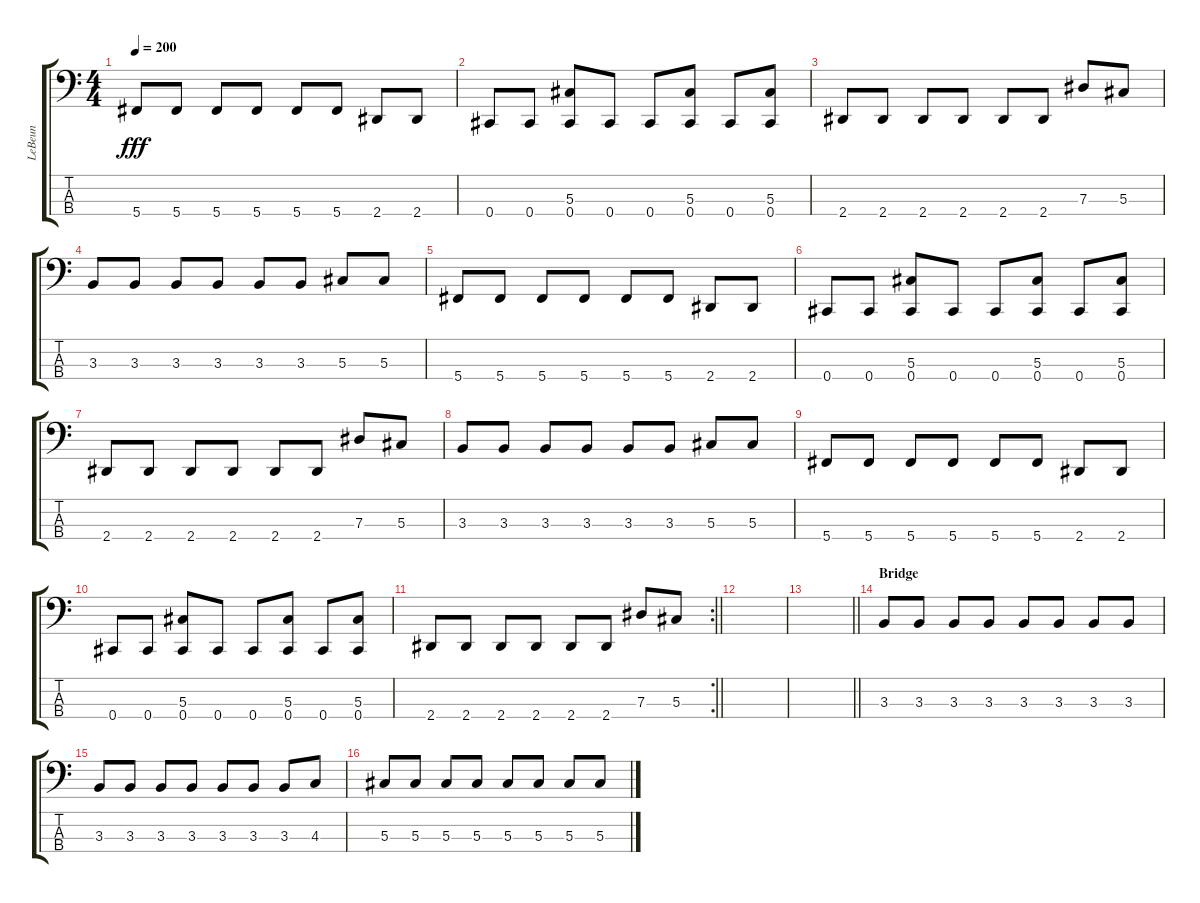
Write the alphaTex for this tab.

\track ("LeBeun" "LeBeun") {instrument electricbassfinger}
\staff {score tabs}
\tuning (Gb2 Db2 Ab1 Db1) {hide}
\ts (4 4)
\tempo 200
\clef f4
\ks c
5.4.8{dy fff} 5.4.8 5.4.8 5.4.8 5.4.8 5.4.8 2.4.8 2.4.8 |
0.4.8 0.4.8 (5.3 0.4).8 0.4.8 0.4.8 (5.3 0.4).8 0.4.8 (5.3 0.4).8 |
2.4.8 2.4.8 2.4.8 2.4.8 2.4.8 2.4.8 7.3.8 5.3.8 |
3.3.8 3.3.8 3.3.8 3.3.8 3.3.8 3.3.8 5.3.8 5.3.8 |
5.4.8 5.4.8 5.4.8 5.4.8 5.4.8 5.4.8 2.4.8 2.4.8 |
0.4.8 0.4.8 (5.3 0.4).8 0.4.8 0.4.8 (5.3 0.4).8 0.4.8 (5.3 0.4).8 |
2.4.8 2.4.8 2.4.8 2.4.8 2.4.8 2.4.8 7.3.8 5.3.8 |
3.3.8 3.3.8 3.3.8 3.3.8 3.3.8 3.3.8 5.3.8 5.3.8 |
5.4.8 5.4.8 5.4.8 5.4.8 5.4.8 5.4.8 2.4.8 2.4.8 |
0.4.8 0.4.8 (5.3 0.4).8 0.4.8 0.4.8 (5.3 0.4).8 0.4.8 (5.3 0.4).8 |
\rc 2
\barLineRight lightlight
2.4.8 2.4.8 2.4.8 2.4.8 2.4.8 2.4.8 7.3.8 5.3.8 |
|
\barLineRight lightlight
|
\section ("" "Bridge")
3.3.8 3.3.8 3.3.8 3.3.8 3.3.8 3.3.8 3.3.8 3.3.8 |
3.3.8 3.3.8 3.3.8 3.3.8 3.3.8 3.3.8 3.3.8 4.3.8 |
5.3.8 5.3.8 5.3.8 5.3.8 5.3.8 5.3.8 5.3.8 5.3.8
